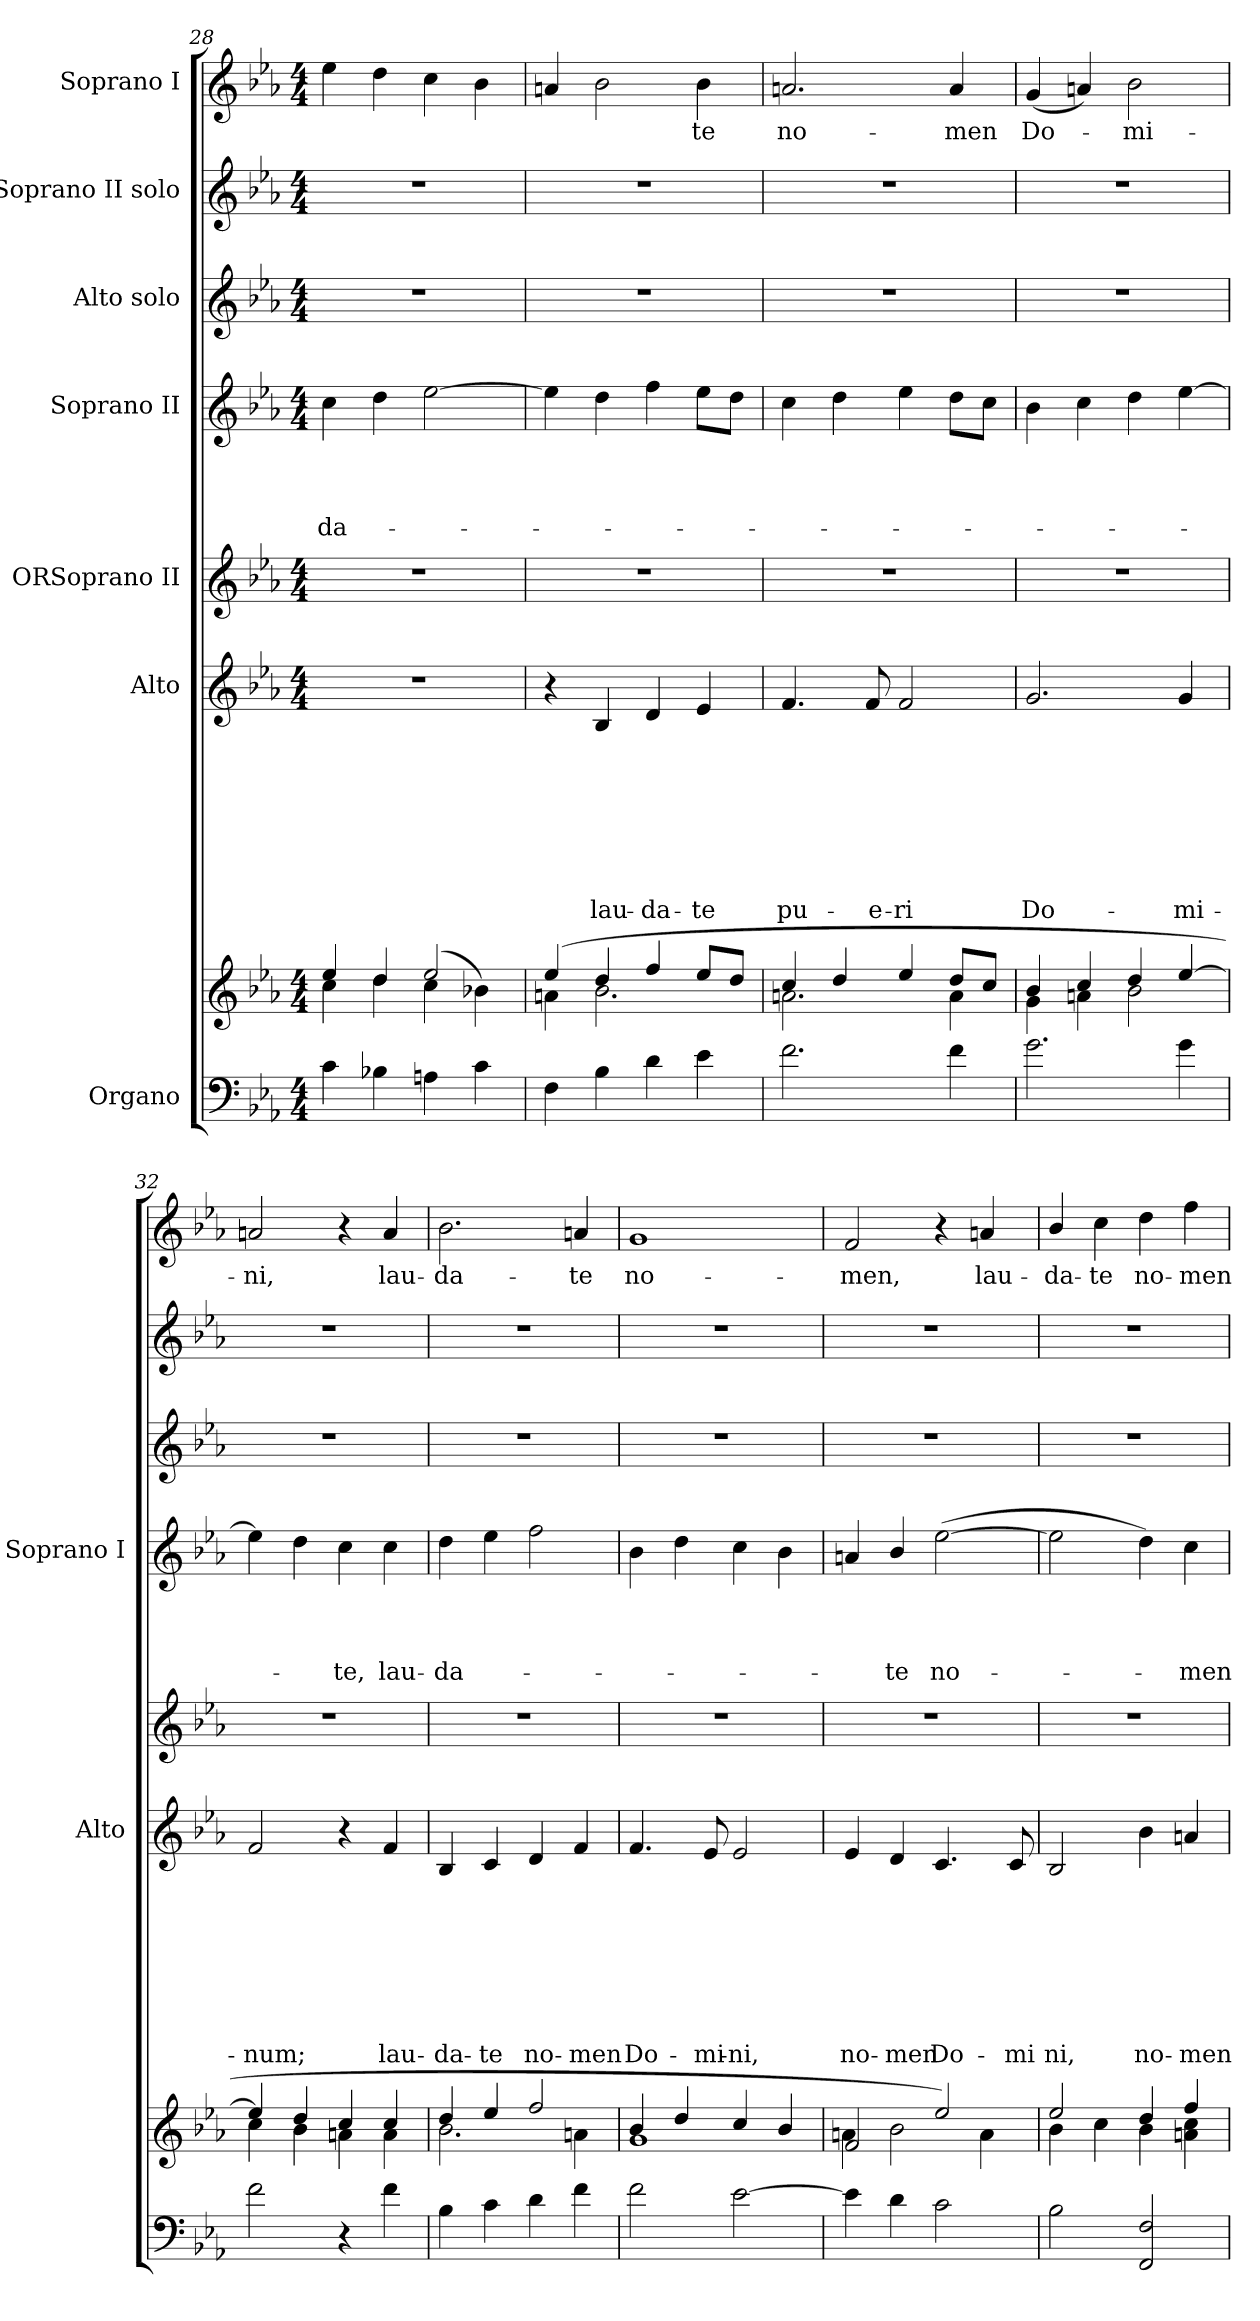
**kern	**kern	**kern	**text	**text	**text	**text	**text	**text	**text	**text	**kern	**kern	**text	**text	**text	**text	**kern	**kern	**kern	**text
*part7	*part7	*part6	*part6	*part6	*part6	*part6	*part6	*part6	*part6	*part6	*part5	*part4	*part4	*part4	*part4	*part4	*part3	*part2	*part1	*part1
*staff8	*staff7	*staff6	*staff6	*staff6	*staff6	*staff6	*staff6	*staff6	*staff6	*staff6	*staff5	*staff4	*staff4	*staff4	*staff4	*staff4	*staff3	*staff2	*staff1	*staff1
*I"Organo	*	*I"Alto	*	*	*	*	*	*	*	*	*I"ORSoprano II	*I"Soprano II	*	*	*	*	*I"Alto solo	*I"Soprano II solo	*I"Soprano I	*
*	*	*I'Alto	*	*	*	*	*	*	*	*	*	*I'Soprano I	*	*	*	*	*	*	*	*
*clefF4	*clefG2	*clefG2	*	*	*	*	*	*	*	*	*clefG2	*clefG2	*	*	*	*	*clefG2	*clefG2	*clefG2	*
*k[b-e-a-]	*k[b-e-a-]	*k[b-e-a-]	*	*	*	*	*	*	*	*	*k[b-e-a-]	*k[b-e-a-]	*	*	*	*	*k[b-e-a-]	*k[b-e-a-]	*k[b-e-a-]	*
*E-:	*E-:	*E-:	*	*	*	*	*	*	*	*	*E-:	*E-:	*	*	*	*	*E-:	*E-:	*E-:	*
*M4/4	*M4/4	*M4/4	*	*	*	*	*	*	*	*	*M4/4	*M4/4	*	*	*	*	*M4/4	*M4/4	*M4/4	*
=28	=28	=28	=28	=28	=28	=28	=28	=28	=28	=28	=28	=28	=28	=28	=28	=28	=28	=28	=28	=28
*	*^	*	*	*	*	*	*	*	*	*	*	*	*	*	*	*	*	*	*	*
!	!	!	!	!	!	!	!	!	!	!	!	!	!	!	!	!	!LO:LY:b	!	!	!	!
4c\	4ee-/	4cc\	1r	.	.	.	.	.	.	.	.	1r	4cc\	.	.	.	-da-	1r	1r	4ee-\	.
4B-X\	4dd/	4dd\	.	.	.	.	.	.	.	.	.	.	4dd\	.	.	.	.	.	.	4dd\	.
4An\	(2ee-/	4cc\	.	.	.	.	.	.	.	.	.	.	[<2ee-\	.	.	.	.	.	.	4cc\	.
4c\	.	4b-X\)	.	.	.	.	.	.	.	.	.	.	.	.	.	.	.	.	.	4b-\	.
!!LO:LB:g=z
=29	=29	=29	=29	=29	=29	=29	=29	=29	=29	=29	=29	=29	=29	=29	=29	=29	=29	=29	=29	=29	=29
4F\	(<4ee-/	4an\	4r	.	.	.	.	.	.	.	.	1r	4ee-\]	.	.	.	.	1r	1r	4an/	.
!	!	!	!	!	!	!	!	!	!	!	!LO:LY:b	!	!	!	!	!	!	!	!	!	!
4B-\	4dd/	2.b-\	4B-/	.	.	.	.	.	.	.	lau-	.	4dd\	.	.	.	.	.	.	2b-\	.
!	!	!	!	!	!	!	!	!	!	!	!LO:LY:b:rj	!	!	!	!	!	!	!	!	!	!
4d\	4ff/	.	4d/	.	.	.	.	.	.	.	-da-	.	4ff\	.	.	.	.	.	.	.	.
!	!	!	!	!	!	!	!	!	!	!	!LO:LY:b	!	!	!	!	!	!	!	!	!	!LO:LY:b
4e-\	8ee-/L	.	4e-/	.	.	.	.	.	.	.	-te	.	8ee-\L	.	.	.	.	.	.	4b-\	-te
.	8dd/J	.	.	.	.	.	.	.	.	.	.	.	8dd\J	.	.	.	.	.	.	.	.
=30	=30	=30	=30	=30	=30	=30	=30	=30	=30	=30	=30	=30	=30	=30	=30	=30	=30	=30	=30	=30	=30
!	!	!	!	!	!	!	!	!	!	!	!LO:LY:b	!	!	!	!	!	!	!	!	!	!LO:LY:b
2.f\	4cc/	2.an\	4.f/	.	.	.	.	.	.	.	pu-	1r	4cc\	.	.	.	.	1r	1r	2.an/	no-
.	4dd/	.	.	.	.	.	.	.	.	.	.	.	4dd\	.	.	.	.	.	.	.	.
!	!	!	!	!	!	!	!	!	!	!	!LO:LY:b	!	!	!	!	!	!	!	!	!	!
.	.	.	8f/	.	.	.	.	.	.	.	-e-	.	.	.	.	.	.	.	.	.	.
!	!	!	!	!	!	!	!	!	!	!	!LO:LY:b	!	!	!	!	!	!	!	!	!	!
.	4ee-/	.	2f/	.	.	.	.	.	.	.	-ri	.	4ee-\	.	.	.	.	.	.	.	.
!	!	!	!	!	!	!	!	!	!	!	!	!	!	!	!	!	!	!	!	!	!LO:LY:b
4f\	8dd/L	4a\	.	.	.	.	.	.	.	.	.	.	8dd\L	.	.	.	.	.	.	4a/	-men
.	8cc/J	.	.	.	.	.	.	.	.	.	.	.	8cc\J	.	.	.	.	.	.	.	.
=31	=31	=31	=31	=31	=31	=31	=31	=31	=31	=31	=31	=31	=31	=31	=31	=31	=31	=31	=31	=31	=31
!	!	!	!	!	!	!	!	!	!	!	!LO:LY:b	!	!	!	!	!	!	!	!	!	!LO:LY:b
2.g\	4b-/	4g\	2.g/	.	.	.	.	.	.	.	Do-	1r	4b-\	.	.	.	.	1r	1r	(<4g/	Do-
.	4cc/	4an\	.	.	.	.	.	.	.	.	.	.	4cc\	.	.	.	.	.	.	4an/)	.
!	!	!	!	!	!	!	!	!	!	!	!	!	!	!	!	!	!	!	!	!	!LO:LY:b
.	4dd/	2b-\	.	.	.	.	.	.	.	.	.	.	4dd\	.	.	.	.	.	.	2b-\	-mi-
!	!	!	!	!	!	!	!	!	!	!	!LO:LY:b	!	!	!	!	!	!	!	!	!	!
4g\	[>4ee-/	.	4g/	.	.	.	.	.	.	.	-mi-	.	[>4ee-\	.	.	.	.	.	.	.	.
=32	=32	=32	=32	=32	=32	=32	=32	=32	=32	=32	=32	=32	=32	=32	=32	=32	=32	=32	=32	=32	=32
!	!	!	!	!	!	!	!	!	!	!	!LO:LY:b	!	!	!	!	!	!	!	!	!	!LO:LY:b
2f\	4ee-/]	4cc\	2f/	.	.	.	.	.	.	.	-num;	1r	4ee-\]	.	.	.	.	1r	1r	2an/	-ni,
.	4dd/	4b-\	.	.	.	.	.	.	.	.	.	.	4dd\	.	.	.	.	.	.	.	.
!	!	!	!	!	!	!	!	!	!	!	!	!	!	!	!	!	!LO:LY:b	!	!	!	!
4r	4cc/	4an\	4r	.	.	.	.	.	.	.	.	.	4cc\	.	.	.	-te,	.	.	4r	.
!	!	!	!	!	!	!	!	!	!	!	!LO:LY:b	!	!	!	!	!	!LO:LY:b	!	!	!	!LO:LY:b
4f\	4cc/	4a\	4f/	.	.	.	.	.	.	.	lau-	.	4cc\	.	.	.	lau-	.	.	4a/	lau-
=33	=33	=33	=33	=33	=33	=33	=33	=33	=33	=33	=33	=33	=33	=33	=33	=33	=33	=33	=33	=33	=33
!	!	!	!	!	!	!	!	!	!	!	!LO:LY:b	!	!	!	!	!	!LO:LY:b	!	!	!	!LO:LY:b
4B-\	4dd/	2.b-\	4B-/	.	.	.	.	.	.	.	-da-	1r	4dd\	.	.	.	-da-	1r	1r	2.b-\	-da-
!	!	!	!	!	!	!	!	!	!	!	!LO:LY:b:rj	!	!	!	!	!	!	!	!	!	!
4c\	4ee-/	.	4c/	.	.	.	.	.	.	.	-te	.	4ee-\	.	.	.	.	.	.	.	.
!	!	!	!	!	!	!	!	!	!	!	!LO:LY:b	!	!	!	!	!	!	!	!	!	!
4d\	2ff/	.	4d/	.	.	.	.	.	.	.	no-	.	2ff\	.	.	.	.	.	.	.	.
!	!	!	!	!	!	!	!	!	!	!	!LO:LY:b	!	!	!	!	!	!	!	!	!	!LO:LY:b
4f\	.	4an\	4f/	.	.	.	.	.	.	.	-men	.	.	.	.	.	.	.	.	4an/	-te
=34	=34	=34	=34	=34	=34	=34	=34	=34	=34	=34	=34	=34	=34	=34	=34	=34	=34	=34	=34	=34	=34
!	!	!	!	!	!	!	!	!	!	!	!LO:LY:b	!	!	!	!	!	!	!	!	!	!LO:LY:b
2f\	4b-/	1g	4.f/	.	.	.	.	.	.	.	Do-	1r	4b-\	.	.	.	.	1r	1r	1g	no-
.	4dd/	.	.	.	.	.	.	.	.	.	.	.	4dd\	.	.	.	.	.	.	.	.
!	!	!	!	!	!	!	!	!	!	!	!LO:LY:b	!	!	!	!	!	!	!	!	!	!
.	.	.	8e-/	.	.	.	.	.	.	.	-mi-	.	.	.	.	.	.	.	.	.	.
!	!	!	!	!	!	!	!	!	!	!	!LO:LY:b	!	!	!	!	!	!	!	!	!	!
[>2e-\	4cc/	.	2e-/	.	.	.	.	.	.	.	-ni,	.	4cc\	.	.	.	.	.	.	.	.
.	4b-/	.	.	.	.	.	.	.	.	.	.	.	4b-\	.	.	.	.	.	.	.	.
=35	=35	=35	=35	=35	=35	=35	=35	=35	=35	=35	=35	=35	=35	=35	=35	=35	=35	=35	=35	=35	=35
!	!	!	!	!	!	!	!	!	!	!	!LO:LY:b	!	!	!	!	!	!	!	!	!	!LO:LY:b
4e-\]	2f/	4an\	4e-/	.	.	.	.	.	.	.	no-	1r	4an/	.	.	.	.	1r	1r	2f/	-men,
!	!	!	!	!	!	!	!	!	!	!	!LO:LY:b	!	!	!	!	!	!LO:LY:b	!	!	!	!
4d\	.	2b-\	4d/	.	.	.	.	.	.	.	-men	.	4b-/	.	.	.	-te	.	.	.	.
!	!	!	!	!	!	!	!	!	!	!	!LO:LY:b	!	!	!	!	!	!LO:LY:b	!	!	!	!
2c\	2ee-/)	.	4.c/	.	.	.	.	.	.	.	Do-	.	(>[<2ee-\	.	.	.	no-	.	.	4r	.
!	!	!	!	!	!	!	!	!	!	!	!	!	!	!	!	!	!	!	!	!	!LO:LY:b
.	.	4a\	.	.	.	.	.	.	.	.	.	.	.	.	.	.	.	.	.	4an/	lau-
!	!	!	!	!	!	!	!	!	!	!	!LO:LY:b	!	!	!	!	!	!	!	!	!	!
.	.	.	8c/	.	.	.	.	.	.	.	-mi	.	.	.	.	.	.	.	.	.	.
!!LO:LB:g=z
=36	=36	=36	=36	=36	=36	=36	=36	=36	=36	=36	=36	=36	=36	=36	=36	=36	=36	=36	=36	=36	=36
!	!	!	!	!	!	!	!	!	!	!	!LO:LY:b	!	!	!	!	!	!	!	!	!	!LO:LY:b
2B-\	2ee-/	4b-\	2B-/	.	.	.	.	.	.	.	ni,	1r	2ee-\]	.	.	.	.	1r	1r	4b-/	-da-
!	!	!	!	!	!	!	!	!	!	!	!	!	!	!	!	!	!	!	!	!	!LO:LY:b
.	.	4cc\	.	.	.	.	.	.	.	.	.	.	.	.	.	.	.	.	.	4cc\	-te
!	!	!	!	!	!	!	!	!	!	!	!LO:LY:b	!	!	!	!	!	!	!	!	!	!LO:LY:b
2FF/ 2F/	4dd/	4b-\	4b-\	.	.	.	.	.	.	.	no-	.	4dd\)	.	.	.	.	.	.	4dd\	no-
!	!	!	!	!	!	!	!	!	!	!	!LO:LY:b	!	!	!	!	!	!LO:LY:b	!	!	!	!LO:LY:b
.	4ff/	4an\ 4cc\	4an/	.	.	.	.	.	.	.	-men	.	4cc\	.	.	.	-men	.	.	4ff\	-men
*	*v	*v	*	*	*	*	*	*	*	*	*	*	*	*	*	*	*	*	*	*	*
=	=	=	=	=	=	=	=	=	=	=	=	=	=	=	=	=	=	=	=	=
*-	*-	*-	*-	*-	*-	*-	*-	*-	*-	*-	*-	*-	*-	*-	*-	*-	*-	*-	*-	*-
